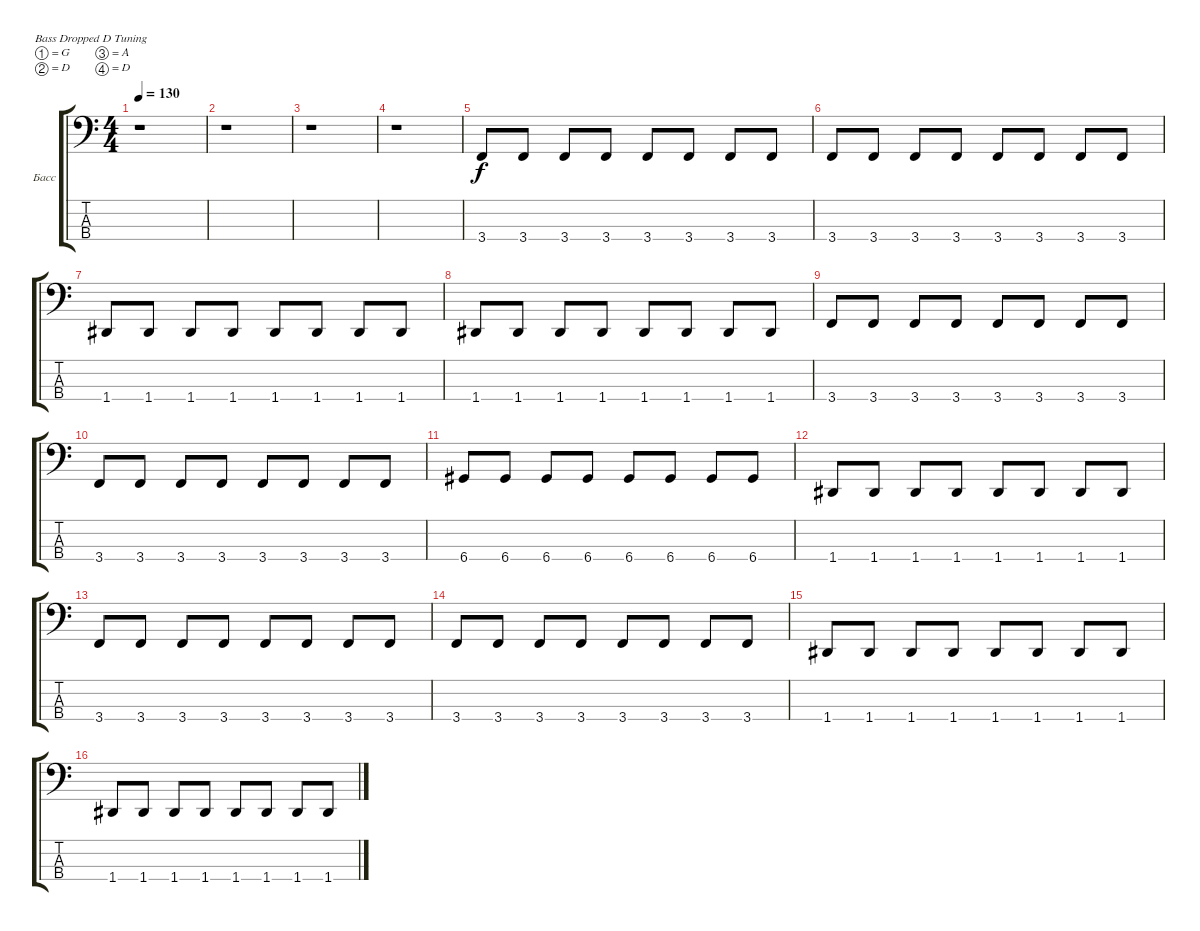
\defaultSystemsLayout 4
\bracketExtendMode groupsimilarinstruments
\firstSystemTrackNameOrientation horizontal
\otherSystemsTrackNameOrientation horizontal
\track ("Басс" "Басс") {instrument electricbassfinger}
\staff {score tabs}
\tuning (G2 D2 A1 D1)
\ts (4 4)
\tempo 130
\clef f4
\scale
0.333333
\ks c
r.1{dy f} |
\scale
0.333333 r.1 |
\scale
0.333333 r.1 |
\scale
0.333333 r.1 |
\scale
0.333333 3.4.8 3.4.8 3.4.8 3.4.8 3.4.8 3.4.8 3.4.8 3.4.8 |
\scale
0.333333 3.4.8 3.4.8 3.4.8 3.4.8 3.4.8 3.4.8 3.4.8 3.4.8 |
\scale
0.333333 1.4.8 1.4.8 1.4.8 1.4.8 1.4.8 1.4.8 1.4.8 1.4.8 |
\scale
0.333333 1.4.8 1.4.8 1.4.8 1.4.8 1.4.8 1.4.8 1.4.8 1.4.8 |
\scale
0.333333 3.4.8 3.4.8 3.4.8 3.4.8 3.4.8 3.4.8 3.4.8 3.4.8 |
\scale
0.333333 3.4.8 3.4.8 3.4.8 3.4.8 3.4.8 3.4.8 3.4.8 3.4.8 |
\scale
0.333333 6.4.8 6.4.8 6.4.8 6.4.8 6.4.8 6.4.8 6.4.8 6.4.8 |
\scale
0.333333 1.4.8 1.4.8 1.4.8 1.4.8 1.4.8 1.4.8 1.4.8 1.4.8 |
\scale
0.333333 3.4.8 3.4.8 3.4.8 3.4.8 3.4.8 3.4.8 3.4.8 3.4.8 |
\scale
0.333333 3.4.8 3.4.8 3.4.8 3.4.8 3.4.8 3.4.8 3.4.8 3.4.8 |
\scale
0.333333 1.4.8 1.4.8 1.4.8 1.4.8 1.4.8 1.4.8 1.4.8 1.4.8 |
\scale
0.333333 1.4.8 1.4.8 1.4.8 1.4.8 1.4.8 1.4.8 1.4.8 1.4.8
